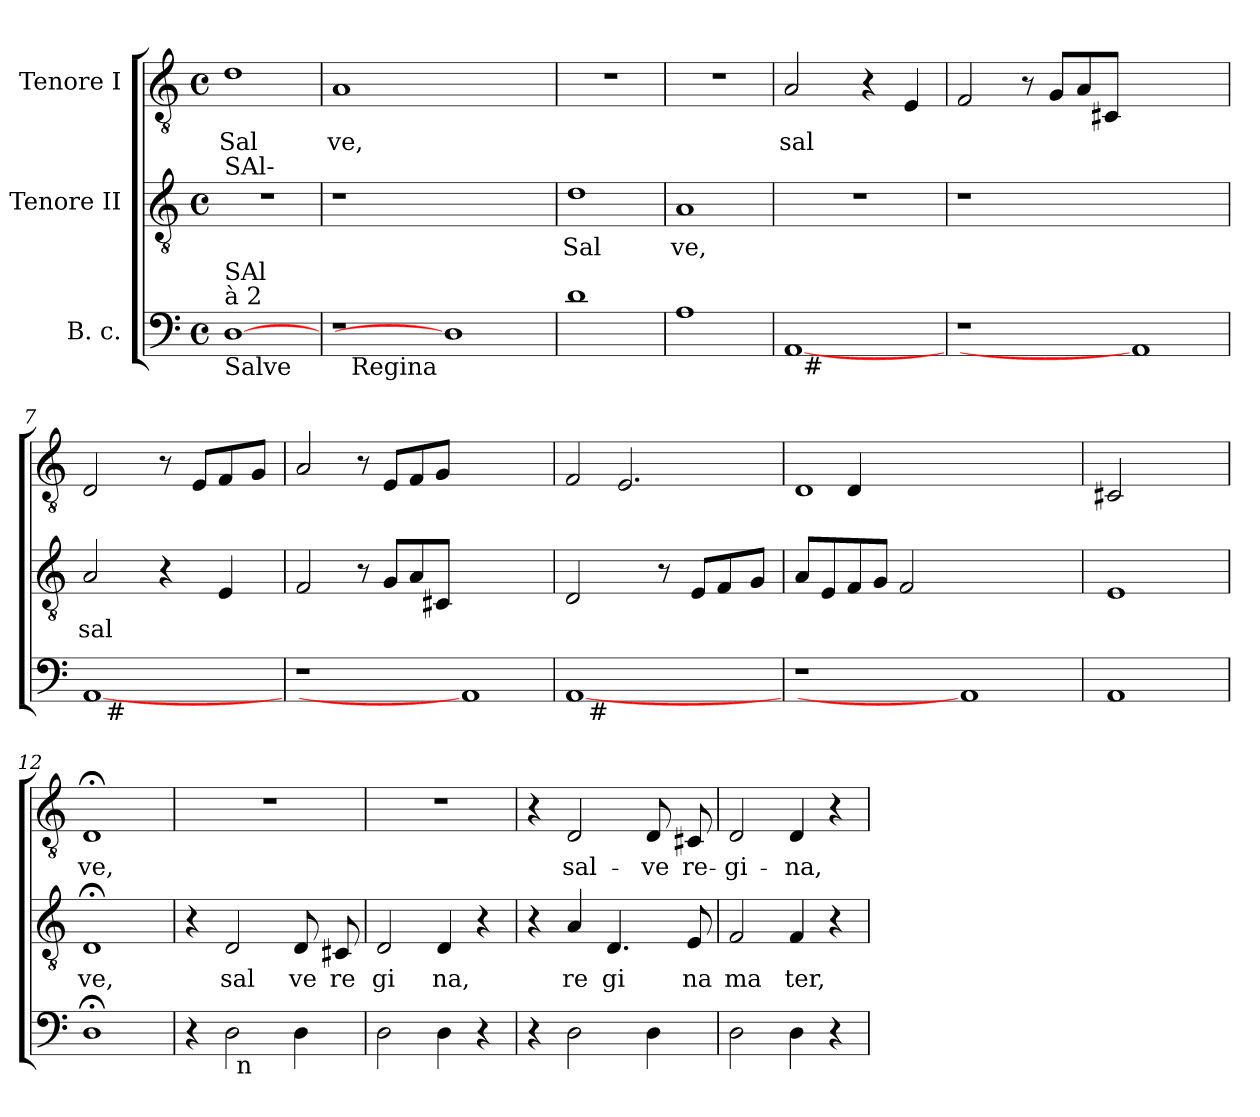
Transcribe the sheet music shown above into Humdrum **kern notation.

**kern	**kern	**text	**kern	**text
*part3	*part2	*part2	*part1	*part1
*staff3	*staff2	*staff2	*staff1	*staff1
*I"B. c.	*I"Tenore II	*	*I"Tenore I	*
*clefF4	*clefGv2	*	*clefGv2	*
*k[]	*k[]	*	*k[]	*
*C:	*C:	*	*C:	*
*M4/4	*M4/4	*	*M4/4	*
*met(c)	*met(c)	*	*met(c)	*
=1	=1	=1	=1	=1
!	!LO:TX:a:t=SAl-	!	!	!
!LO:TX:a:t=à 2	!	!	!	!
!LO:TX:a:t=SAl	!	!	!	!
!LO:TX:b:t=Salve	!	!	!	!
!	!	!	!	!LO:LY:b
[1D	1r	.	1d	Sal
=2	=2	=2	=2	=2
!	!	!	!	!LO:LY:b
*^	*	*	*	*
1r	16ryy	1r	.	1A	ve,
!	!LO:TX:b:t=Regina	!	!	!	!
.	1ryy	.	.	.	.
1D]	.	1ryy	.	1ryy	.
.	2...ryy	.	.	.	.
=3	=3	=3	=3	=3	=3
!	!	!	!LO:LY:b	!	!
*v	*v	*	*	*	*
1d	1d	Sal	1r	.
=4	=4	=4	=4	=4
!	!	!LO:LY:b	!	!
1A	1A	ve,	1r	.
=5	=5	=5	=5	=5
!	!	!	!	!LO:LY:b
*^	*	*	*	*
[1AA	16ryy	1r	.	2A/	sal
!	!LO:TX:b:t=#	!	!	!	!
.	2...ryy	.	.	.	.
.	.	.	.	4r	.
.	.	.	.	4E/	.
*v	*v	*	*	*	*
=6	=6	=6	=6	=6
1r	1r	.	2F/	.
.	.	.	8r	.
.	.	.	8G/L	.
.	.	.	8A/	.
.	.	.	8C#X/J	.
1AA]	1ryy	.	1ryy	.
=7	=7	=7	=7	=7
!	!	!LO:LY:b	!	!
*^	*	*	*	*
[1AA	16.ryy	2A/	sal	2D/	.
!	!LO:TX:b:t=#	!	!	!	!
.	2ryy	.	.	.	.
.	.	4r	.	8r	.
.	4ryy	.	.	.	.
.	.	.	.	8E/L	.
.	.	4E/	.	8F/	.
.	8ryy	.	.	.	.
.	.	.	.	8G/J	.
.	32ryy	.	.	.	.
*v	*v	*	*	*	*
=8	=8	=8	=8	=8
1r	2F/	.	2A/	.
.	8r	.	8r	.
.	8G/L	.	8E/L	.
.	8A/	.	8F/	.
.	8C#X/J	.	8G/J	.
1AA]	1ryy	.	1ryy	.
=9	=9	=9	=9	=9
*^	*	*	*^	*
[1AA	16.ryy	2D/	.	2F/	4ryy	.
!	!LO:TX:b:t=#	!	!	!	!	!
.	2ryy	.	.	.	.	.
.	.	.	.	.	2.E/	.
.	.	8r	.	2ryy	.	.
.	4ryy	.	.	.	.	.
.	.	8E/L	.	.	.	.
.	.	8F/	.	.	.	.
.	8ryy	.	.	.	.	.
.	.	8G/J	.	.	.	.
.	32ryy	.	.	.	.	.
*v	*v	*	*	*	*	*
=10	=10	=10	=10	=10	=10
1r	8A/L	.	4ryy	1D	.
.	8E/	.	.	.	.
.	8F/	.	4D/	.	.
.	8G/J	.	.	.	.
.	2F/	.	1ryy	.	.
1AA]	1ryy	.	.	1ryy	.
.	.	.	2ryy	.	.
*	*	*	*v	*v	*
=11	=11	=11	=11	=11
1AA	1E	.	2C#X/	.
.	.	.	2ryy	.
!!LO:LB:g=z
=12	=12	=12	=12	=12
!	!	!LO:LY:b	!	!LO:LY:b
1D;<	1D;<	ve,	1D;<	ve,
=13	=13	=13	=13	=13
*^	*	*	*	*
4r	4ryy	4r	.	1r	.
!	!	!	!LO:LY:b	!	!
2D\	32ryy	2D/	sal	.	.
!	!LO:TX:b:t=n	!	!	!	!
.	2ryy	.	.	.	.
!	!	!	!LO:LY:b	!	!
4D\	.	8D/	ve	.	.
.	8..ryy	.	.	.	.
!	!	!	!LO:LY:b	!	!
.	.	8C#X/	re	.	.
=14	=14	=14	=14	=14	=14
!	!	!	!LO:LY:b	!	!
*v	*v	*	*	*	*
2D\	2D/	gi	1r	.
!	!	!LO:LY:b	!	!
4D\	4D/	na,	.	.
4r	4r	.	.	.
=15	=15	=15	=15	=15
4r	4r	.	4r	.
!	!	!LO:LY:b	!	!LO:LY:b
2D\	4A/	re	2D/	sal-
!	!	!LO:LY:b	!	!
.	4.D/	gi	.	.
!	!	!	!	!LO:LY:b
4D\	.	.	8D/	-ve
!	!	!LO:LY:b	!	!LO:LY:b
.	8E/	na	8C#X/	re-
=16	=16	=16	=16	=16
!	!	!LO:LY:b	!	!LO:LY:b
2D\	2F/	ma	2D/	-gi-
!	!	!LO:LY:b	!	!LO:LY:b
4D\	4F/	ter,	4D/	-na,
4r	4r	.	4r	.
=	=	=	=	=
*-	*-	*-	*-	*-
